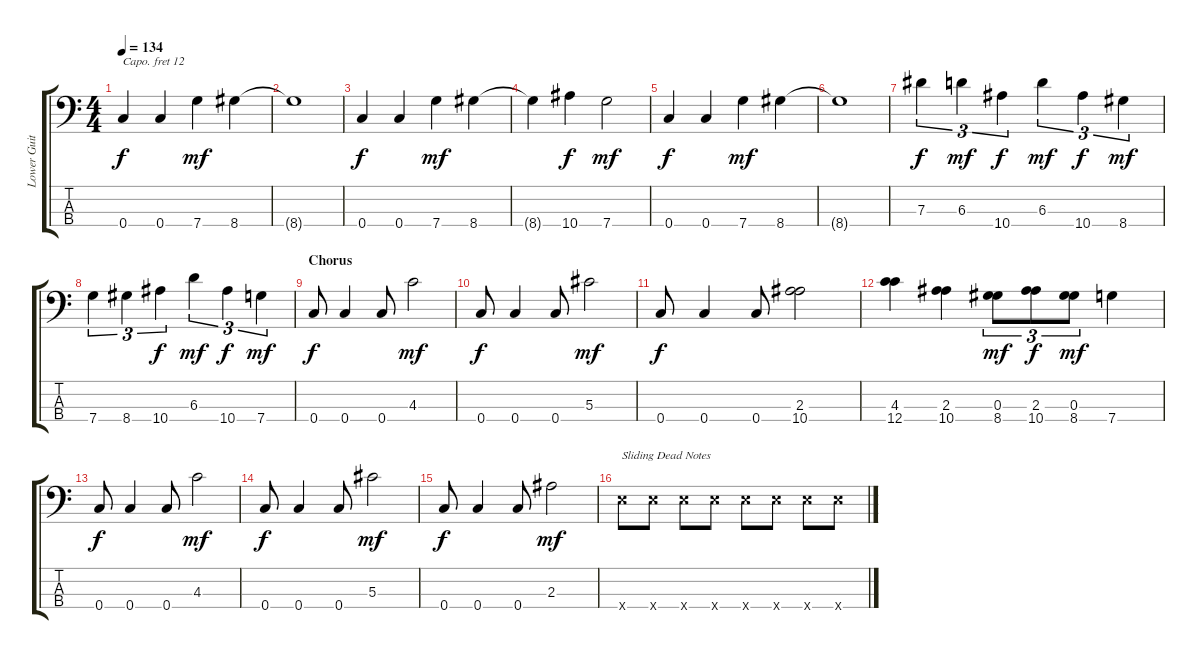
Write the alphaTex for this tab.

\track ("Lower Guitar" "Lower Guit") {instrument distortionguitar}
\staff {score tabs}
\capo 12
\tuning (G2 D2 Ab1 C1) {hide}
\ts (4 4)
\tempo 134
\clef f4
\ks c
0.4.4{dy f} 0.4.4 7.4.4{dy mf} 8.4.4 |
8.4{t}.1 |
0.4.4{dy f} 0.4.4 7.4.4{dy mf} 8.4.4 |
8.4{t}.4 10.4.4{dy f} 7.4.2{dy mf} |
0.4.4{dy f} 0.4.4 7.4.4{dy mf} 8.4.4 |
8.4{t}.1 |
7.3.4{tu (3 2) dy f} 6.3.4{tu (3 2) dy mf} 10.4.4{tu (3 2) dy f} 6.3.4{tu (3 2) dy mf} 10.4.4{tu (3 2) dy f} 8.4.4{tu (3 2) dy mf} |
7.4.4{tu (3 2)} 8.4.4{tu (3 2)} 10.4.4{tu (3 2) dy f} 6.3.4{tu (3 2) dy mf} 10.4.4{tu (3 2) dy f} 7.4.4{tu (3 2) dy mf} |
\section ("" "Chorus")
0.4.8{dy f} 0.4.4 0.4.8 4.3.2{dy mf} |
0.4.8{dy f} 0.4.4 0.4.8 5.3.2{dy mf} |
0.4.8{dy f} 0.4.4 0.4.8 (2.3 10.4).2 |
(4.3 12.4).4 (2.3 10.4).4 (0.3 8.4).8{tu (3 2) dy mf} (2.3 10.4).8{tu (3 2) dy f} (0.3 8.4).8{tu (3 2) dy mf} 7.4.4 |
0.4.8{dy f} 0.4.4 0.4.8 4.3.2{dy mf} |
0.4.8{dy f} 0.4.4 0.4.8 5.3.2{dy mf} |
0.4.8{dy f} 0.4.4 0.4.8 2.3.2{dy mf} |
4.4{x}.8{txt "Sliding Dead Notes"} 4.4{x}.8 4.4{x}.8 4.4{x}.8 4.4{x}.8 4.4{x}.8 4.4{x}.8 4.4{x}.8
